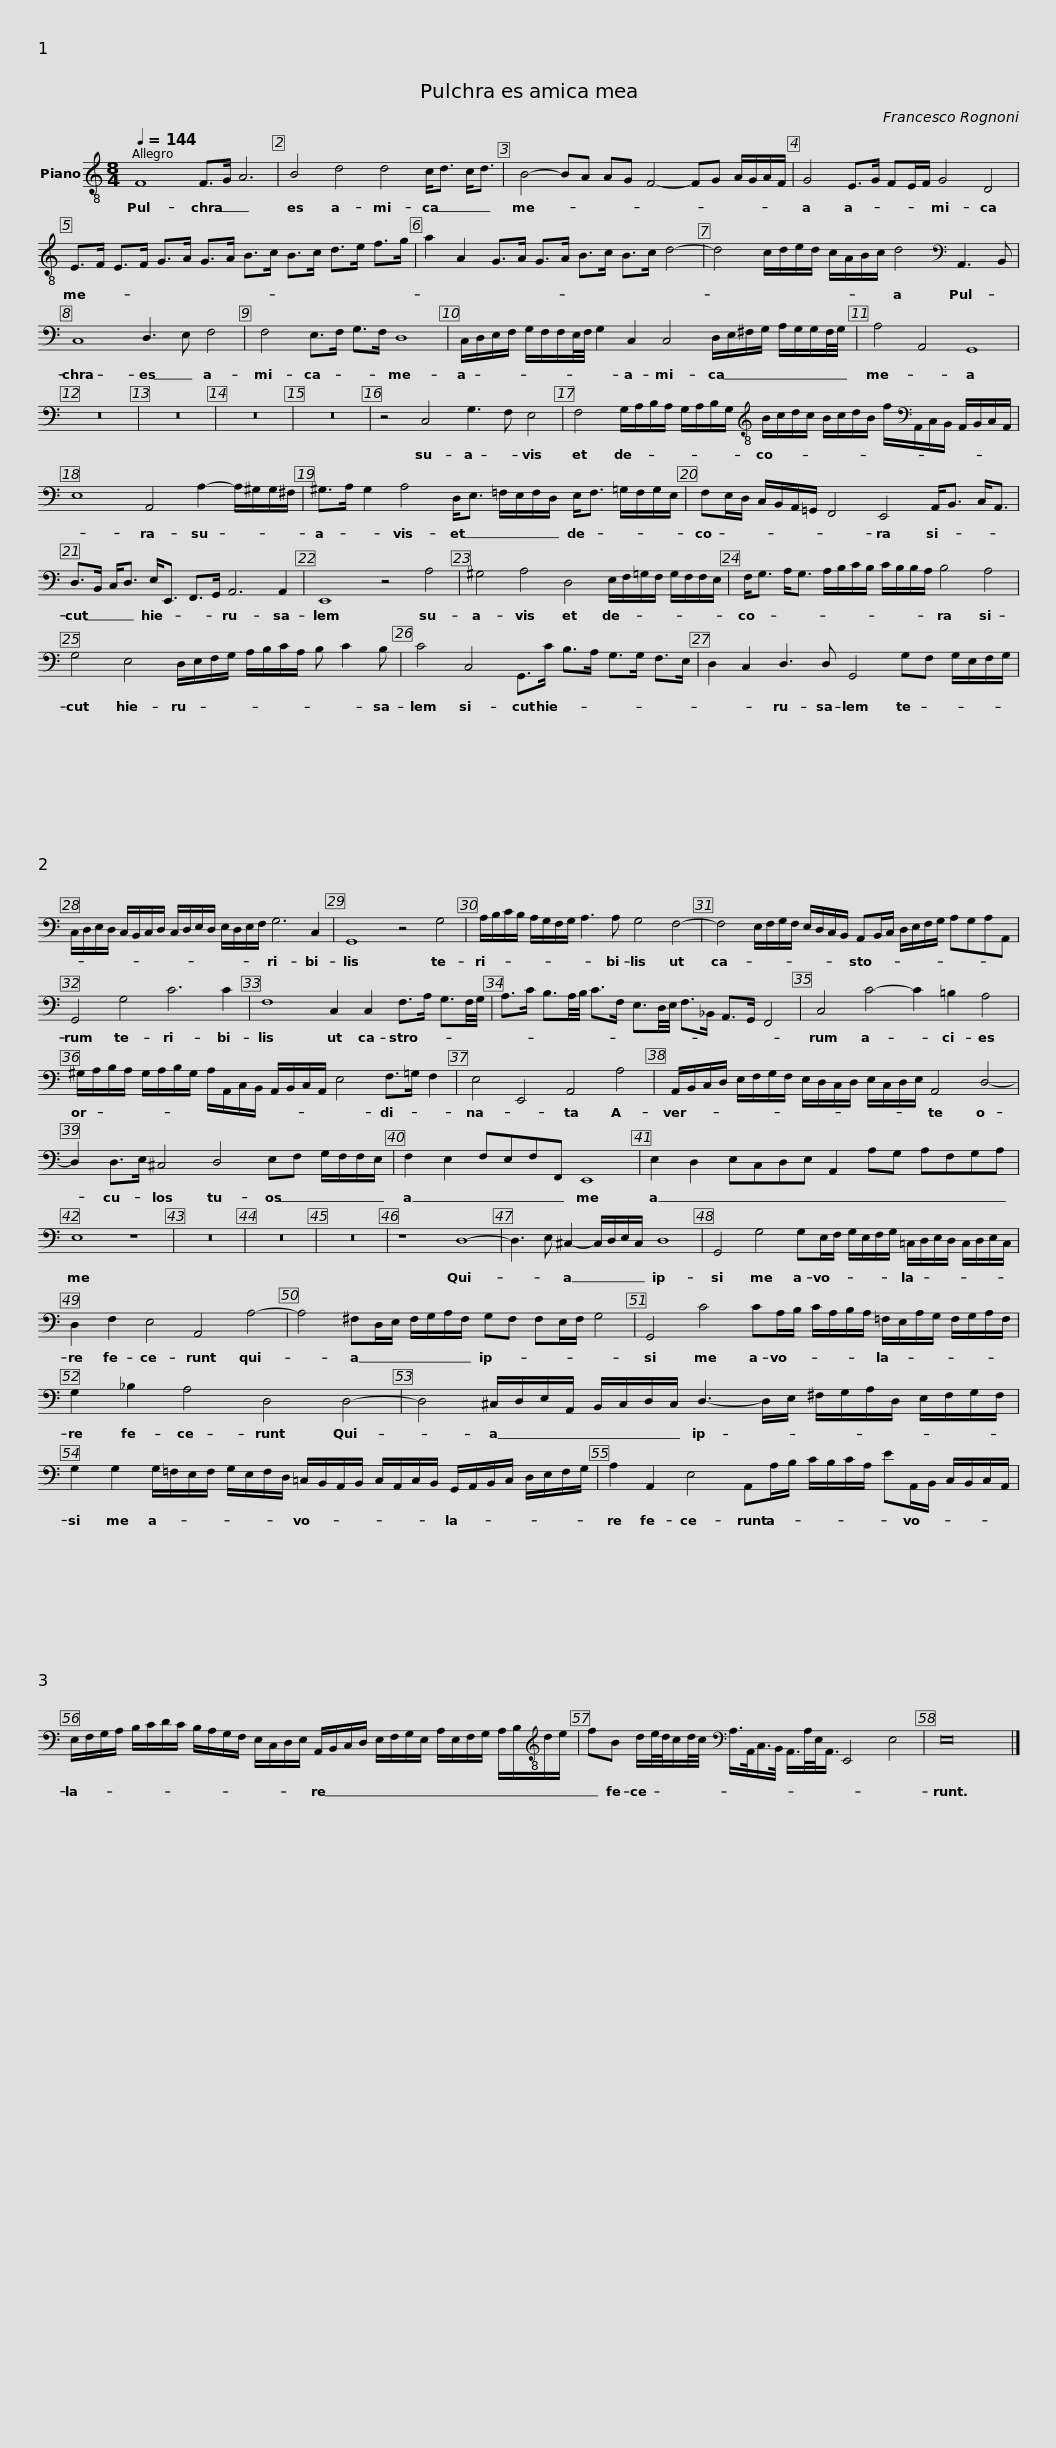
X:1
L:1/8
Q:1/4=144
M:8/4
I:linebreak $
K:C
V:1 treble-8
V:1
 F8 F>G A6 | B4 d4 d4 c<d c<d | B4- BA AG F4- FG A/G/A/F/ |$ G4 E>G FE/F/ G4 D4 | E>F E>F G>A G>A B>c B>c d>e f>g | %5
 a2 A2 G>A G>A B>c B>c d4- |$ d4 c/d/e/d/ c/A/B/c/ d4[K:bass] A,,3 B,, | C,8 D,3 E, F,4 | F,4 E,>F, G,>F, D,8 |$ C,/D,/E,/F,/ G,/F,/F,/E,/4F,/4 G,2 C,2 C,4 D,/E,/^F,/G,/ A,/G,/G,/F,/4G,/4 | %10
 A,4 A,,4 G,,8 | z16 | z16 | z16 |$ z16 | %15
 z4 C,4 G,3 F, E,4 | F,4 G,/A,/B,/A,/ G,/A,/B,/G,/[K:treble-8] B/c/d/c/ B/c/d/B/ f/[K:bass]A,,/C,/B,,/ A,,/B,,/C,/A,,/ |$ E,8 A,,4 A,2- A,/^G,/G,/^F,/ | ^G,>A, G,2 A,4 D,<E, =F,/E,/F,/D,/ E,<F, =G,/F,/G,/E,/ |$ F,E,/D,/ C,/B,,/A,,/=G,,/ F,,4 E,,4 A,,<B,, C,<A,, | %20
 D,>B,, C,<D, E,<E,, F,,>G,, A,,6 A,,2 | E,,8 z4 A,4 |$ ^G,4 A,4 D,4 E,/F,/=G,/F,/ G,/F,/F,/E,/ | F,<G, A,<G, A,/B,/C/B,/ C/B,/B,/A,/ B,4 A,4 |$ G,4 E,4 D,/E,/F,/G,/ A,/B,/C/A,/ B, C2 B, | %25
 C4 C,4 G,,>C B,>A, G,>G, F,>E, | D,2 C,2 D,3 D, G,,4 G,F, G,/E,/F,/G,/ |$ C,/D,/E,/D,/ C,/B,,/C,/D,/ C,/D,/E,/D,/ E,/D,/E,/F,/ G,6 C,2 | G,,8 z4 G,4 | A,/B,/C/B,/ A,/G,/F,/G,/ A,3 A, G,4 F,4- |$ %30
 F,4 E,/F,/G,/F,/ E,/D,/C,/B,,/ A,,B,,/C,/ D,/E,/F,/G,/ A,G,A,A,, | G,,4 G,4 C6 C2 | F,8 C,2 C,2 F,>A, G,3/2F,/4G,/4 |$ A,>C B,3/2A,/4B,/4 C>F, E,3/2D,/4E,/4 F,>_B,, A,,>G,, F,,4 | C,4 C4- C2 =B,2 A,4 |$ %35
 ^G,/A,/B,/A,/ G,/A,/B,/G,/ A,/A,,/C,/B,,/ A,,/B,,/C,/A,,/ E,4 F,>=G, F,2 | E,4 E,,4 A,,4 A,4 |$ A,,/B,,/C,/D,/ E,/F,/G,/F,/ E,/D,/C,/D,/ E,/C,/D,/E,/ A,,4 D,4- | D,2 D,>E, ^C,4 D,4 E,F, G,/F,/F,/E,/ | F,2 E,2 F,E,F,F,, E,,8 |$ %40
 E,2 D,2 E,C,D,E, A,,2 A,G, A,F,G,A, | E,8 z8 | z16 | z16 | z16 | %45
 z8 D,8- |$ D,3 E, ^C,2- C,/D,/E,/C,/ D,8 | G,,4 G,4 G,E,/F,/ G,/E,/F,/G,/ =C,/D,/E,/D,/ C,/D,/E,/C,/ | D,2 F,2 E,4 A,,4 A,4- |$ A,4 ^F,D,/E,/ F,/G,/A,/F,/ G,F, F,E,/F,/ G,4 | %50
 G,,4 C4 CA,/B,/ C/A,/B,/A,/ =F,/E,/A,/G,/ F,/G,/A,/F,/ | G,2 _B,2 A,4 D,4 D,4- |$ D,4 ^C,/D,/E,/A,,/ B,,/C,/D,/C,/ D,3- D,/E,/ ^F,/G,/A,/D,/ E,/F,/G,/F,/ | G,2 G,2 G,/=F,/E,/F,/ G,/E,/F,/D,/ =C,/B,,/A,,/B,,/ C,/A,,/C,/B,,/ G,,/A,,/B,,/C,/ D,/E,/F,/G,/ |$ A,2 A,,2 E,4 A,,A,/B,/ C/B,/C/A,/ EA,,/B,,/ C,/B,,/C,/A,,/ |$ %55
 E,/F,/G,/A,/ B,/C/D/C/ B,/A,/G,/F,/ E,/C,/D,/E,/ A,,/B,,/C,/D,/ E,/F,/G,/E,/ A,/E,/F,/G,/ A,/B,/[K:treble-8]d/e/ |$ fB d/e/4d/4c/d/4c/4[K:bass] A,/>A,,/C,/>B,,/ A,,/>A,/E,/<A,,/ E,,4 E,4 | E,16 |] %58
